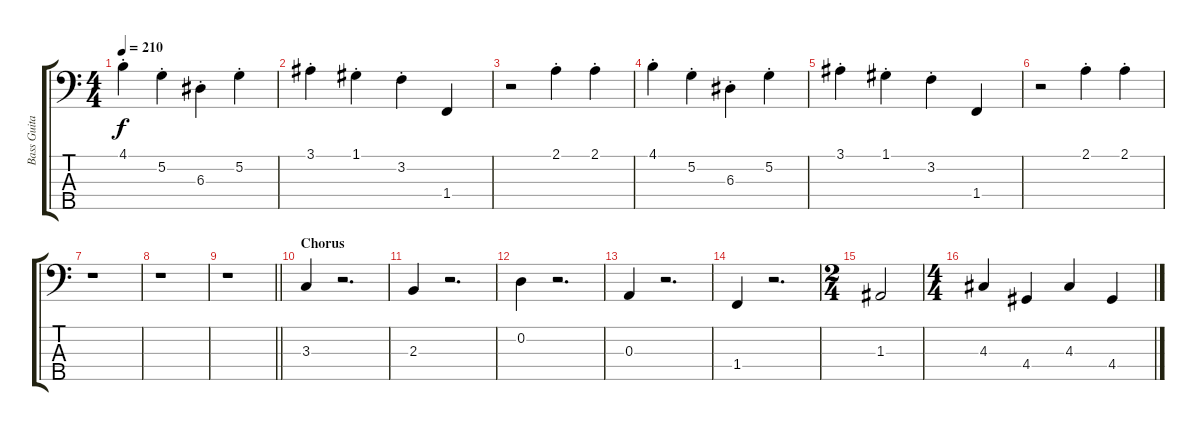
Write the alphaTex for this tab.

\track ("Bass Guitar" "Bass Guita") {instrument electricbasspick}
\staff {score tabs}
\tuning (G2 D2 A1 E1 B0) {hide}
\ts (4 4)
\tempo 210
\clef f4
\ks c
4.1{st}.4{dy f} 5.2{st}.4 6.3{st}.4 5.2{st}.4 |
3.1{st}.4 1.1{st}.4 3.2{st}.4 1.4.4 |
r.2 2.1{st}.4 2.1{st}.4 |
4.1{st}.4 5.2{st}.4 6.3{st}.4 5.2{st}.4 |
3.1{st}.4 1.1{st}.4 3.2{st}.4 1.4.4 |
r.2 2.1{st}.4 2.1{st}.4 |
r.1 |
r.1 |
\barLineRight lightlight
r.1 |
\section ("" "Chorus")
3.3.4 r.2{d} |
2.3.4 r.2{d} |
0.2.4 r.2{d} |
0.3.4 r.2{d} |
1.4.4 r.2{d} |
\ts (2 4)
1.3.2 |
\ts (4 4)
4.3.4 4.4.4 4.3.4 4.4.4
